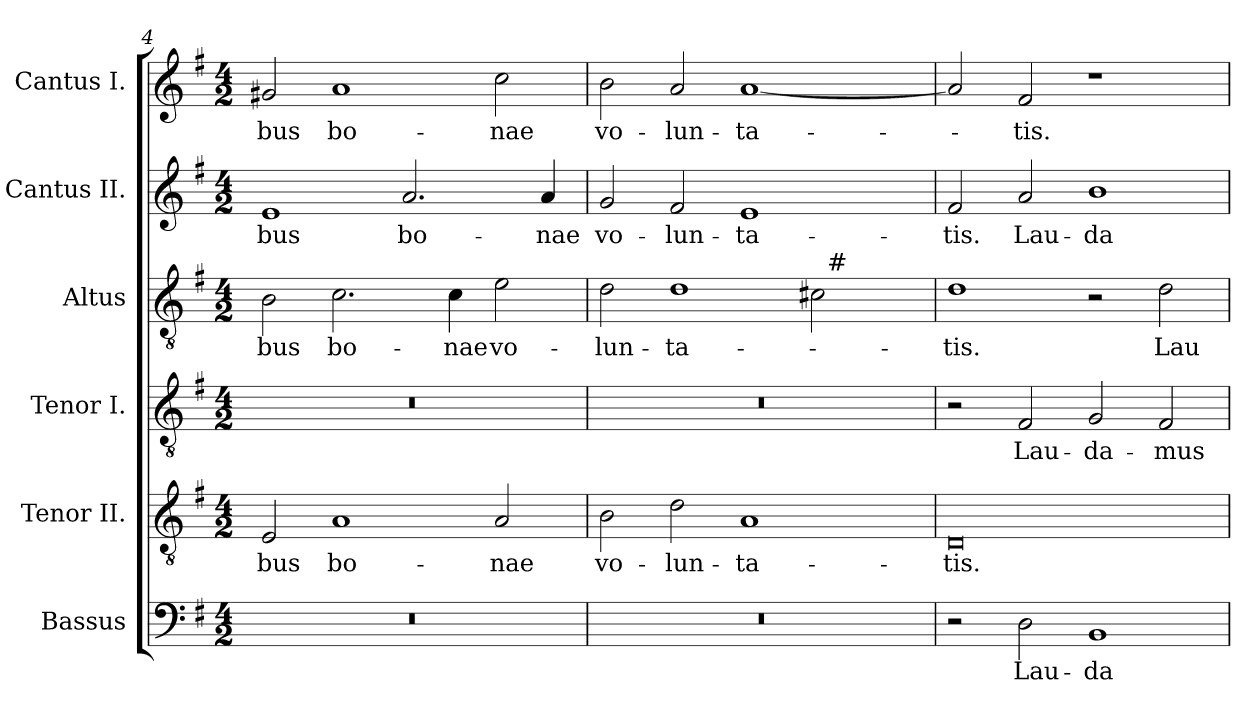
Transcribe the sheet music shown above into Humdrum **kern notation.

**kern	**text	**kern	**text	**kern	**text	**kern	**text	**kern	**text	**kern	**text
*part6	*part6	*part5	*part5	*part4	*part4	*part3	*part3	*part2	*part2	*part1	*part1
*staff6	*staff6	*staff5	*staff5	*staff4	*staff4	*staff3	*staff3	*staff2	*staff2	*staff1	*staff1
*I"Bassus	*	*I"Tenor II.	*	*I"Tenor I.	*	*I"Altus	*	*I"Cantus II.	*	*I"Cantus I.	*
*I'B.	*	*I'T. II.	*	*I'T. I.	*	*I'A.	*	*I'C. II	*	*I'C. I	*
*clefF4	*	*clefGv2	*	*clefGv2	*	*clefGv2	*	*clefG2	*	*clefG2	*
*	*	*ITrd7c12	*	*ITrd7c12	*	*ITrd7c12	*	*	*	*	*
*k[f#]	*	*k[f#]	*	*k[f#]	*	*k[f#]	*	*k[f#]	*	*k[f#]	*
*G:	*	*G:	*	*G:	*	*G:	*	*G:	*	*G:	*
*M4/2	*	*M4/2	*	*M4/2	*	*M4/2	*	*M4/2	*	*M4/2	*
=4	=4	=4	=4	=4	=4	=4	=4	=4	=4	=4	=4
!LO:N:vis=1	!	!	!	!	!	!	!	!	!	!	!
!	!	!	!LO:LY:b:color=#000000	!LO:N:vis=1	!	!	!	!	!	!	!
!	!	!	!	!	!	!	!LO:LY:b:color=#000000	!	!	!	!
!	!	!	!	!	!	!	!	!	!LO:LY:b:color=#000000	!	!
!	!	!	!	!	!	!	!	!	!	!	!LO:LY:b:color=#000000
0r	.	2EEi/	-bus	0r	.	2BBi\	-bus	1ei	-bus	2g#Xi/	-bus
!	!	!	!LO:LY:b:color=#000000	!	!	!	!	!	!	!	!
!	!	!	!	!	!	!	!LO:LY:b:color=#000000	!	!	!	!
!	!	!	!	!	!	!	!	!	!	!	!LO:LY:b:color=#000000
.	.	1AAi	bo-	.	.	2.Ci\	bo-	.	.	1ai	bo-
!	!	!	!	!	!	!	!	!	!LO:LY:b:color=#000000	!	!
.	.	.	.	.	.	.	.	2.ai/	bo-	.	.
!	!	!	!	!	!	!	!LO:LY:b:color=#000000	!	!	!	!
.	.	.	.	.	.	4Ci\	-nae	.	.	.	.
!	!	!	!LO:LY:b:color=#000000	!	!	!	!	!	!	!	!
!	!	!	!	!	!	!	!LO:LY:b:color=#000000	!	!	!	!
!	!	!	!	!	!	!	!	!	!	!	!LO:LY:b:color=#000000
.	.	2AAi/	-nae	.	.	2Ei\	vo-	.	.	2cci\	-nae
!	!	!	!	!	!	!	!	!	!LO:LY:b:color=#000000	!	!
.	.	.	.	.	.	.	.	4ai/	-nae	.	.
=5	=5	=5	=5	=5	=5	=5	=5	=5	=5	=5	=5
!LO:N:vis=1	!	!	!	!	!	!	!	!	!	!	!
!	!	!	!LO:LY:b:color=#000000	!LO:N:vis=1	!	!	!	!	!	!	!
!	!	!	!	!	!	!	!LO:LY:b:color=#000000	!	!	!	!
!	!	!	!	!	!	!	!	!	!LO:LY:b:color=#000000	!	!
!	!	!	!	!	!	!	!	!	!	!	!LO:LY:b:color=#000000
*	*	*	*	*	*	*^	*	*	*	*	*
0r	.	2BBi\	vo-	0r	.	2Di\	1ryy	-lun-	2gi/	vo-	2bi\	vo-
!	!	!	!LO:LY:b:color=#000000	!	!	!	!	!	!	!	!	!
!	!	!	!	!	!	!	!	!LO:LY:b:color=#000000	!	!	!	!
!	!	!	!	!	!	!	!	!	!	!LO:LY:b:color=#000000	!	!
!	!	!	!	!	!	!	!	!	!	!	!	!LO:LY:b:color=#000000
.	.	2Di\	-lun-	.	.	1Di	.	-ta-	2f#i/	-lun-	2ai/	-lun-
!	!	!	!LO:LY:b:color=#000000	!	!	!	!	!	!	!	!	!
!	!	!	!	!	!	!	!	!	!	!LO:LY:b:color=#000000	!	!
!	!	!	!	!	!	!	!	!	!	!	!	!LO:LY:b:color=#000000
.	.	1AAi	-ta-	.	.	.	2ryy	.	1ei	-ta-	[1ai	-ta-
.	.	.	.	.	.	2C#i\	32ryy	.	.	.	.	.
.	.	.	.	.	.	.	256ryy	.	.	.	.	.
!	!	!	!	!	!	!	!LO:TX:a:t=#	!	!	!	!	!
.	.	.	.	.	.	.	4ryy	.	.	.	.	.
.	.	.	.	.	.	.	8ryy	.	.	.	.	.
.	.	.	.	.	.	.	16ryy	.	.	.	.	.
.	.	.	.	.	.	.	64..ryy	.	.	.	.	.
*	*	*	*	*	*	*v	*v	*	*	*	*	*
!!LO:PB:g=z
=6	=6	=6	=6	=6	=6	=6	=6	=6	=6	=6	=6
*	*	*	*	*	*	*^	*	*	*	*	*
!	!	!	!LO:LY:b:color=#000000	!	!	!	!	!	!	!	!	!
*	*	*	*	*	*	*v	*v	*	*	*	*	*
*	*	*	*	*	*	*^	*	*	*	*	*
!	!	!	!	!	!	!	!	!LO:LY:b:color=#000000	!	!	!	!
*	*	*	*	*	*	*v	*v	*	*	*	*	*
*	*	*	*	*	*	*^	*	*	*	*	*
!	!	!	!	!	!	!	!	!	!	!LO:LY:b:color=#000000	!	!
*	*	*	*	*	*	*v	*v	*	*	*	*	*
2r	.	0DDi	-tis.	2r	.	1Di	-tis.	2f#i/	-tis.	2ai/]	.
!	!LO:LY:b:color=#000000	!	!	!	!	!	!	!	!	!	!
!	!	!	!	!	!LO:LY:b:color=#000000	!	!	!	!	!	!
!	!	!	!	!	!	!	!	!	!LO:LY:b:color=#000000	!	!
!	!	!	!	!	!	!	!	!	!	!	!LO:LY:b:color=#000000
2Di\	Lau-	.	.	2FF#i/	Lau-	.	.	2ai/	Lau-	2f#i/	-tis.
!	!LO:LY:b:color=#000000	!	!	!	!	!	!	!	!	!	!
!	!	!	!	!	!LO:LY:b:color=#000000	!	!	!	!	!	!
!	!	!	!	!	!	!	!	!	!LO:LY:b:color=#000000	!	!
1BBi	-da-	.	.	2GGi/	-da-	2r	.	1bi	-da-	1r	.
!	!	!	!	!	!LO:LY:b:color=#000000	!	!	!	!	!	!
!	!	!	!	!	!	!	!LO:LY:b:color=#000000	!	!	!	!
.	.	.	.	2FF#i/	-mus	2Di\	Lau-	.	.	.	.
=	=	=	=	=	=	=	=	=	=	=	=
*-	*-	*-	*-	*-	*-	*-	*-	*-	*-	*-	*-
